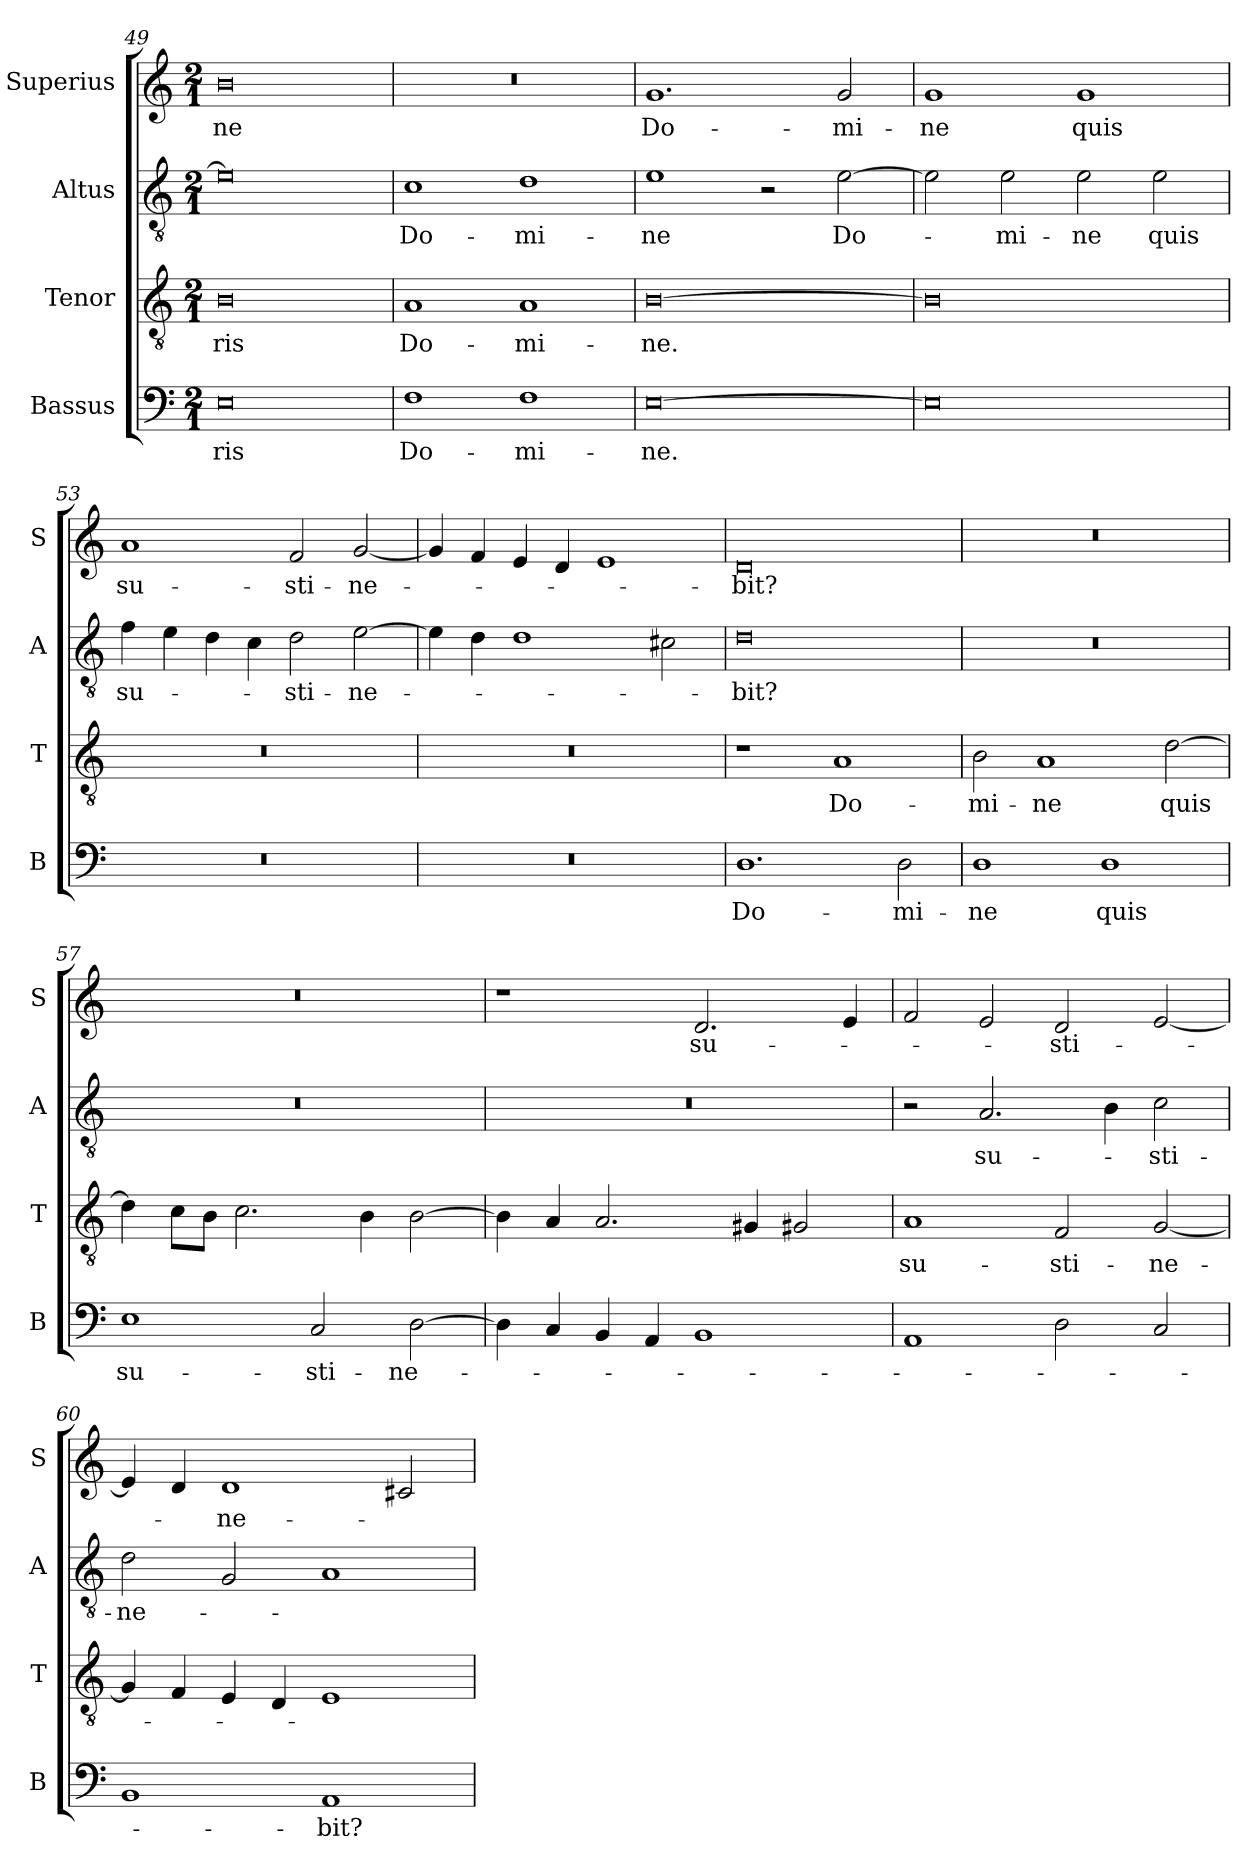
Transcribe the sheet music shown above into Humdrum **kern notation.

**kern	**text	**kern	**text	**kern	**text	**kern	**text
*part4	*part4	*part3	*part3	*part2	*part2	*part1	*part1
*staff4	*staff4	*staff3	*staff3	*staff2	*staff2	*staff1	*staff1
*I"Bassus	*	*I"Tenor	*	*I"Altus	*	*I"Superius	*
*I'B	*	*I'T	*	*I'A	*	*I'S	*
*clefF4	*	*clefGv2	*	*clefGv2	*	*clefG2	*
*k[]	*	*k[]	*	*k[]	*	*k[]	*
*M2/1	*	*M2/1	*	*M2/1	*	*M2/1	*
=49	=49	=49	=49	=49	=49	=49	=49
0E	-ris	0B	-ris	0e]	.	0b	-ne
=50	=50	=50	=50	=50	=50	=50	=50
1F	Do-	1A	Do-	1c	Do-	0r	.
1F	-mi-	1A	-mi-	1d	-mi-	.	.
=51	=51	=51	=51	=51	=51	=51	=51
[0E	-ne.	[0B	-ne.	1e	-ne	1.g	Do-
.	.	.	.	2r	.	.	.
.	.	.	.	[2e\	Do-	2g/	-mi-
=52	=52	=52	=52	=52	=52	=52	=52
0E]	.	0B]	.	2e\]	.	1g	-ne
.	.	.	.	2e\	-mi-	.	.
.	.	.	.	2e\	-ne	1g	quis
.	.	.	.	2e\	quis	.	.
=53	=53	=53	=53	=53	=53	=53	=53
0r	.	0r	.	4f\	su-	1a	su-
.	.	.	.	4e\	.	.	.
.	.	.	.	4d\	.	.	.
.	.	.	.	4c\	.	.	.
.	.	.	.	2d\	-sti-	2f/	-sti-
.	.	.	.	[2e\	-ne-	[2g/	-ne-
=54	=54	=54	=54	=54	=54	=54	=54
0r	.	0r	.	4e\]	.	4g/]	.
.	.	.	.	4d\	.	4f/	.
.	.	.	.	1d	.	4e/	.
.	.	.	.	.	.	4d/	.
.	.	.	.	.	.	1e	.
.	.	.	.	2c#X\	.	.	.
=55	=55	=55	=55	=55	=55	=55	=55
1.D	Do-	1r	.	0d	-bit?	0d	-bit?
.	.	1A	Do-	.	.	.	.
2D\	-mi-	.	.	.	.	.	.
=56	=56	=56	=56	=56	=56	=56	=56
1D	-ne	2B\	-mi-	0r	.	0r	.
.	.	1A	-ne	.	.	.	.
1D	quis	.	.	.	.	.	.
.	.	[2d\	quis	.	.	.	.
=57	=57	=57	=57	=57	=57	=57	=57
1E	su-	4d\]	.	0r	.	0r	.
.	.	8c\L	.	.	.	.	.
.	.	8B\J	.	.	.	.	.
.	.	2.c\	.	.	.	.	.
2C/	-sti-	.	.	.	.	.	.
.	.	4B\	.	.	.	.	.
[2D\	-ne-	[2B\	.	.	.	.	.
=58	=58	=58	=58	=58	=58	=58	=58
4D\]	.	4B\]	.	0r	.	1r	.
4C/	.	4A/	.	.	.	.	.
4BB/	.	2.A/	.	.	.	.	.
4AA/	.	.	.	.	.	.	.
1BB	.	.	.	.	.	2.d/	su-
.	.	4G#X/	.	.	.	.	.
.	.	2G#X/	.	.	.	.	.
.	.	.	.	.	.	4e/	.
=59	=59	=59	=59	=59	=59	=59	=59
1AA	.	1A	su-	2r	.	2f/	.
.	.	.	.	2.A/	su-	2e/	.
2D\	.	2F/	-sti-	.	.	2d/	-sti-
.	.	.	.	4B\	.	.	.
2C/	.	[2G/	-ne-	2c\	-sti-	[2e/	.
=60	=60	=60	=60	=60	=60	=60	=60
1BB	.	4G/]	.	2d\	-ne-	4e/]	.
.	.	4F/	.	.	.	4d/	.
.	.	4E/	.	2G/	.	1d	-ne-
.	.	4D/	.	.	.	.	.
1AA	-bit?-	1E	.	1A	.	.	.
.	.	.	.	.	.	2c#X/	.
=	=	=	=	=	=	=	=
*-	*-	*-	*-	*-	*-	*-	*-
